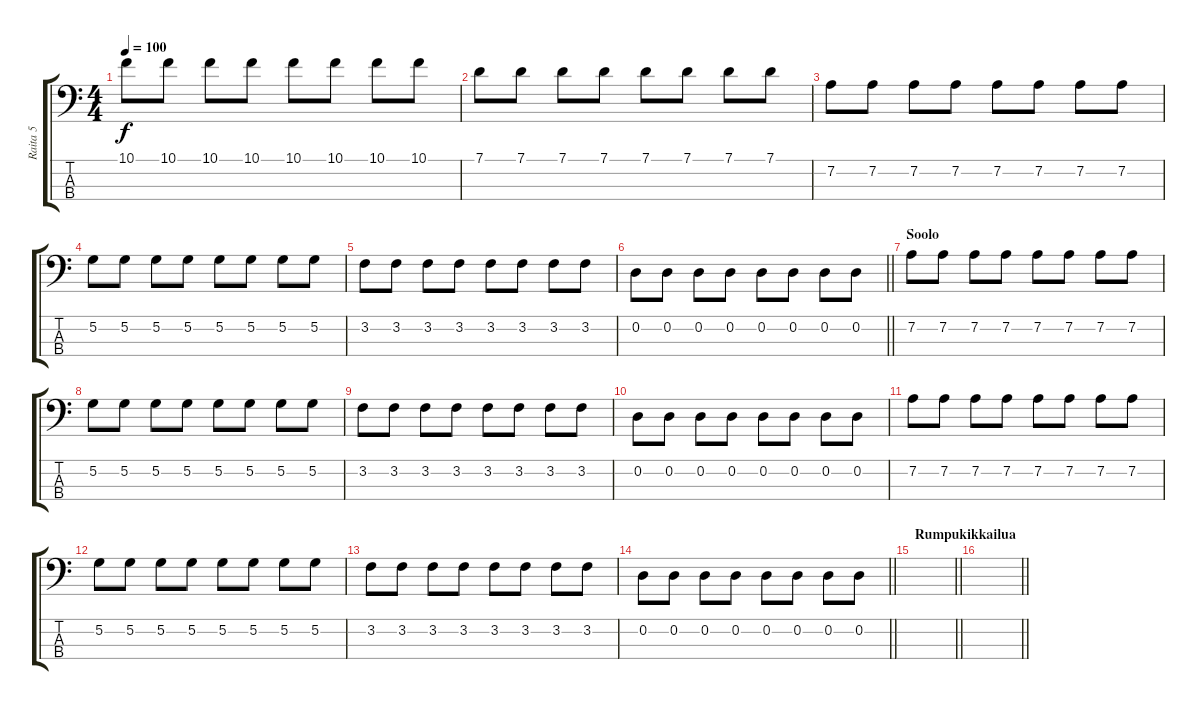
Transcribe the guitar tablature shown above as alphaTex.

\track ("Raita 5" "Raita 5") {instrument electricbasspick}
\staff {score tabs}
\tuning (G2 D2 A1 E1) {hide}
\ts (4 4)
\tempo 100
\clef f4
\ks c
10.1.8{dy f} 10.1.8 10.1.8 10.1.8 10.1.8 10.1.8 10.1.8 10.1.8 |
7.1.8 7.1.8 7.1.8 7.1.8 7.1.8 7.1.8 7.1.8 7.1.8 |
7.2.8 7.2.8 7.2.8 7.2.8 7.2.8 7.2.8 7.2.8 7.2.8 |
5.2.8 5.2.8 5.2.8 5.2.8 5.2.8 5.2.8 5.2.8 5.2.8 |
3.2.8 3.2.8 3.2.8 3.2.8 3.2.8 3.2.8 3.2.8 3.2.8 |
\barLineRight lightlight
0.2.8 0.2.8 0.2.8 0.2.8 0.2.8 0.2.8 0.2.8 0.2.8 |
\section ("" "Soolo")
7.2.8 7.2.8 7.2.8 7.2.8 7.2.8 7.2.8 7.2.8 7.2.8 |
5.2.8 5.2.8 5.2.8 5.2.8 5.2.8 5.2.8 5.2.8 5.2.8 |
3.2.8 3.2.8 3.2.8 3.2.8 3.2.8 3.2.8 3.2.8 3.2.8 |
0.2.8 0.2.8 0.2.8 0.2.8 0.2.8 0.2.8 0.2.8 0.2.8 |
7.2.8 7.2.8 7.2.8 7.2.8 7.2.8 7.2.8 7.2.8 7.2.8 |
5.2.8 5.2.8 5.2.8 5.2.8 5.2.8 5.2.8 5.2.8 5.2.8 |
3.2.8 3.2.8 3.2.8 3.2.8 3.2.8 3.2.8 3.2.8 3.2.8 |
\barLineRight lightlight
0.2.8 0.2.8 0.2.8 0.2.8 0.2.8 0.2.8 0.2.8 0.2.8 |
\section ("" "Rumpukikkailua")
\barLineRight lightlight
|
\barLineRight lightlight
